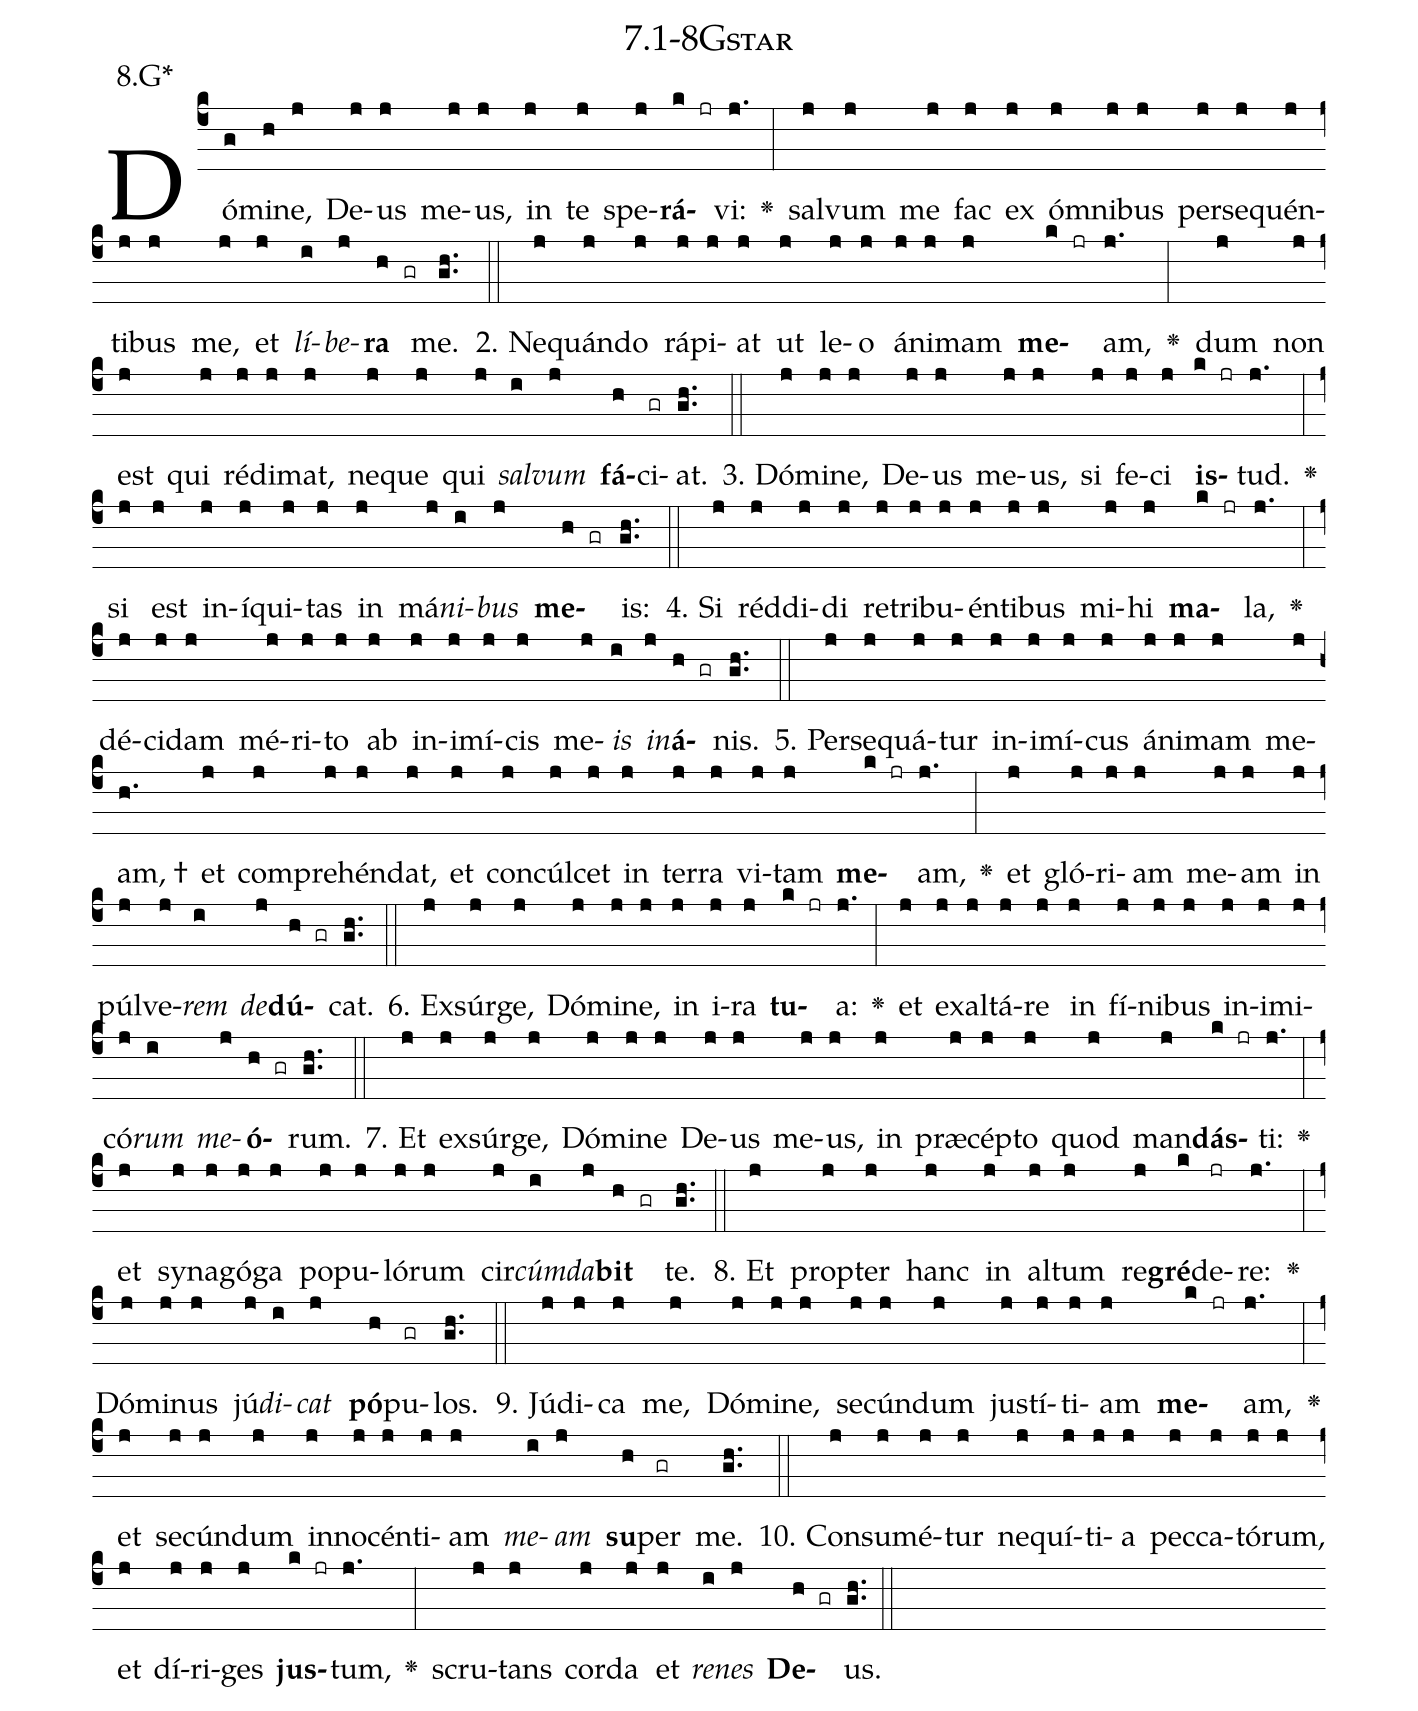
name: 7.1-8Gstar;
annotation: 8.G*;
%%
(c4)Dó(g)mi(h)ne,(j) De(j)us(j) me(j)us,(j) in(j) te(j) spe(j)<b>rá</b>(k jr)vi:(j.) <v>\greheightstar</v>(:) sal(j)vum(j) me(j) fac(j) ex(j) óm(j)ni(j)bus(j) per(j)se(j)quén(j)ti(j)bus(j) me,(j) et(j) <i>lí</i>(i)<i>be</i>(j)<b>ra</b>(h gr) me.(gh..) (::)
2. Ne(j)quán(j)do(j) rá(j)pi(j)at(j) ut(j) le(j)o(j) á(j)ni(j)mam(j) <b>me</b>(k jr)am,(j.) <v>\greheightstar</v>(:) dum(j) non(j) est(j) qui(j) réd(j)i(j)mat,(j) ne(j)que(j) qui(j) <i>sal</i>(i)<i>vum</i>(j) <b>fá</b>(h)ci(gr)at.(gh..) (::)
3. Dó(j)mi(j)ne,(j) De(j)us(j) me(j)us,(j) si(j) fe(j)ci(j) <b>is</b>(k jr)tud.(j.) <v>\greheightstar</v>(:) si(j) est(j) in(j)í(j)qui(j)tas(j) in(j) má(j)<i>ni</i>(i)<i>bus</i>(j) <b>me</b>(h gr)is:(gh..) (::)
4. Si(j) réd(j)di(j)di(j) re(j)tri(j)bu(j)én(j)ti(j)bus(j) mi(j)hi(j) <b>ma</b>(k jr)la,(j.) <v>\greheightstar</v>(:) dé(j)ci(j)dam(j) mé(j)ri(j)to(j) ab(j) in(j)i(j)mí(j)cis(j) me(j)<i>is</i>(i) <i>in</i>(j)<b>á</b>(h gr)nis.(gh..) (::)
5. Per(j)se(j)quá(j)tur(j) in(j)i(j)mí(j)cus(j) á(j)ni(j)mam(j) me(j)am, †(h.) et(j) com(j)pre(j)hén(j)dat,(j) et(j) con(j)cúl(j)cet(j) in(j) ter(j)ra(j) vi(j)tam(j) <b>me</b>(k jr)am,(j.) <v>\greheightstar</v>(:) et(j) gló(j)ri(j)am(j) me(j)am(j) in(j) púl(j)ve(j)<i>rem</i>(i) <i>de</i>(j)<b>dú</b>(h gr)cat.(gh..) (::)
6. Ex(j)súr(j)ge,(j) Dó(j)mi(j)ne,(j) in(j) i(j)ra(j) <b>tu</b>(k jr)a:(j.) <v>\greheightstar</v>(:) et(j) ex(j)al(j)tá(j)re(j) in(j) fí(j)ni(j)bus(j) in(j)i(j)mi(j)có(j)<i>rum</i>(i) <i>me</i>(j)<b>ó</b>(h gr)rum.(gh..) (::)
7. Et(j) ex(j)súr(j)ge,(j) Dó(j)mi(j)ne(j) De(j)us(j) me(j)us,(j) in(j) præ(j)cép(j)to(j) quod(j) man(j)<b>dás</b>(k jr)ti:(j.) <v>\greheightstar</v>(:) et(j) sy(j)na(j)gó(j)ga(j) po(j)pu(j)ló(j)rum(j) cir(j)<i>cúm</i>(i)<i>da</i>(j)<b>bit</b>(h gr) te.(gh..) (::)
8. Et(j) prop(j)ter(j) hanc(j) in(j) al(j)tum(j) re(j)<b>gré</b>(k)de(jr)re:(j.) <v>\greheightstar</v>(:) Dó(j)mi(j)nus(j) jú(j)<i>di</i>(i)<i>cat</i>(j) <b>pó</b>(h)pu(gr)los.(gh..) (::)
9. Jú(j)di(j)ca(j) me,(j) Dó(j)mi(j)ne,(j) se(j)cún(j)dum(j) jus(j)tí(j)ti(j)am(j) <b>me</b>(k jr)am,(j.) <v>\greheightstar</v>(:) et(j) se(j)cún(j)dum(j) in(j)no(j)cén(j)ti(j)am(j) <i>me</i>(i)<i>am</i>(j) <b>su</b>(h)per(gr) me.(gh..) (::)
10. Con(j)su(j)mé(j)tur(j) ne(j)quí(j)ti(j)a(j) pec(j)ca(j)tó(j)rum,(j) et(j) dí(j)ri(j)ges(j) <b>jus</b>(k jr)tum,(j.) <v>\greheightstar</v>(:) scru(j)tans(j) cor(j)da(j) et(j) <i>re</i>(i)<i>nes</i>(j) <b>De</b>(h gr)us.(gh..) (::)
